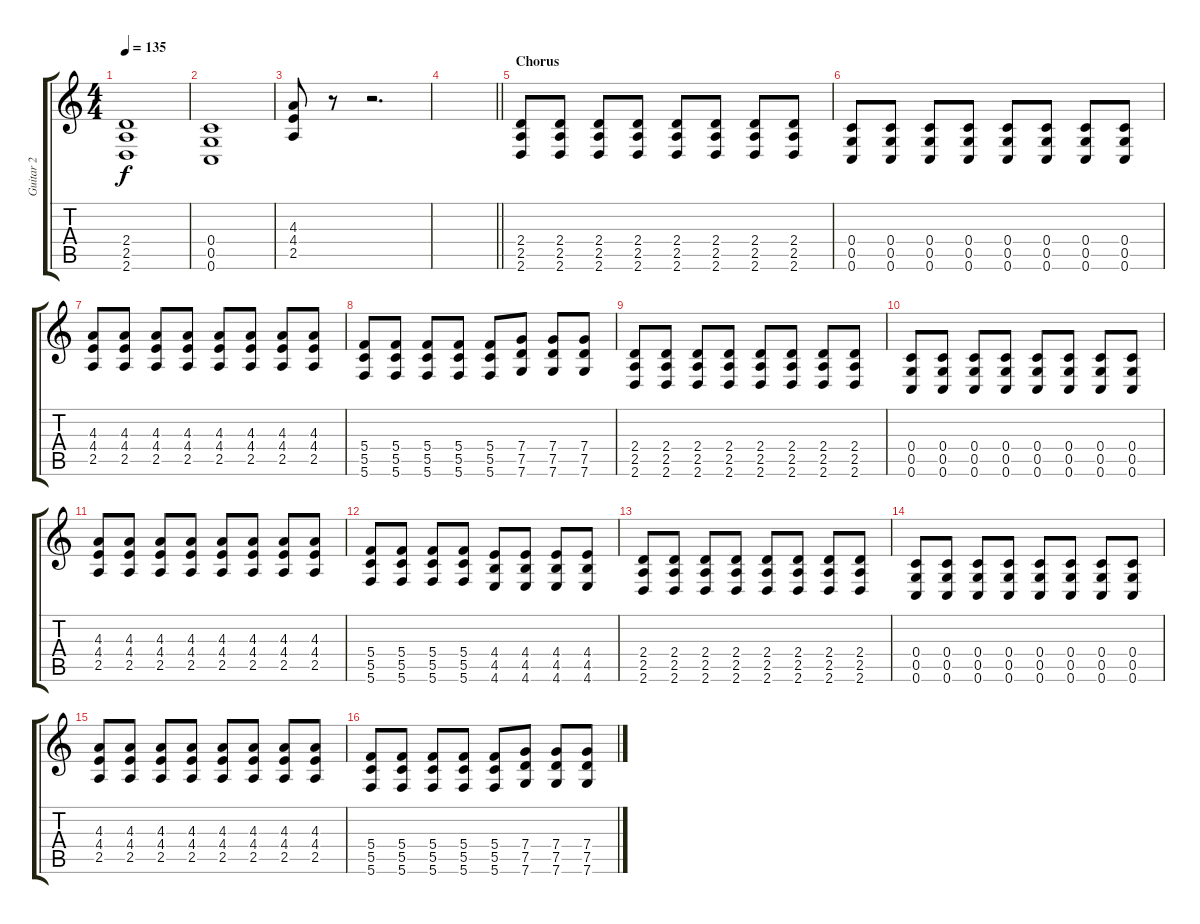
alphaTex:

\track ("Guitar 2" "Guitar 2") {instrument distortionguitar}
\staff {score tabs}
\tuning (D4 A3 F3 C3 G2 C2) {hide}
\ts (4 4)
\tempo 135
\clef g2
\ks c
(2.4 2.5 2.6).1{dy f} |
(0.4 0.5 0.6).1 |
(4.3 4.4 2.5).8 r.8 r.2{d} |
\barLineRight lightlight
|
\section ("" "Chorus")
(2.4 2.5 2.6).8 (2.4 2.5 2.6).8 (2.4 2.5 2.6).8 (2.4 2.5 2.6).8 (2.4 2.5 2.6).8 (2.4 2.5 2.6).8 (2.4 2.5 2.6).8 (2.4 2.5 2.6).8 |
(0.4 0.5 0.6).8 (0.4 0.5 0.6).8 (0.4 0.5 0.6).8 (0.4 0.5 0.6).8 (0.4 0.5 0.6).8 (0.4 0.5 0.6).8 (0.4 0.5 0.6).8 (0.4 0.5 0.6).8 |
(4.3 4.4 2.5).8 (4.3 4.4 2.5).8 (4.3 4.4 2.5).8 (4.3 4.4 2.5).8 (4.3 4.4 2.5).8 (4.3 4.4 2.5).8 (4.3 4.4 2.5).8 (4.3 4.4 2.5).8 |
(5.4 5.5 5.6).8 (5.4 5.5 5.6).8 (5.4 5.5 5.6).8 (5.4 5.5 5.6).8 (5.4 5.5 5.6).8 (7.4 7.5 7.6).8 (7.4 7.5 7.6).8 (7.4 7.5 7.6).8 |
(2.4 2.5 2.6).8 (2.4 2.5 2.6).8 (2.4 2.5 2.6).8 (2.4 2.5 2.6).8 (2.4 2.5 2.6).8 (2.4 2.5 2.6).8 (2.4 2.5 2.6).8 (2.4 2.5 2.6).8 |
(0.4 0.5 0.6).8 (0.4 0.5 0.6).8 (0.4 0.5 0.6).8 (0.4 0.5 0.6).8 (0.4 0.5 0.6).8 (0.4 0.5 0.6).8 (0.4 0.5 0.6).8 (0.4 0.5 0.6).8 |
(4.3 4.4 2.5).8 (4.3 4.4 2.5).8 (4.3 4.4 2.5).8 (4.3 4.4 2.5).8 (4.3 4.4 2.5).8 (4.3 4.4 2.5).8 (4.3 4.4 2.5).8 (4.3 4.4 2.5).8 |
(5.4 5.5 5.6).8 (5.4 5.5 5.6).8 (5.4 5.5 5.6).8 (5.4 5.5 5.6).8 (4.4 4.5 4.6).8 (4.4 4.5 4.6).8 (4.4 4.5 4.6).8 (4.4 4.5 4.6).8 |
(2.4 2.5 2.6).8 (2.4 2.5 2.6).8 (2.4 2.5 2.6).8 (2.4 2.5 2.6).8 (2.4 2.5 2.6).8 (2.4 2.5 2.6).8 (2.4 2.5 2.6).8 (2.4 2.5 2.6).8 |
(0.4 0.5 0.6).8 (0.4 0.5 0.6).8 (0.4 0.5 0.6).8 (0.4 0.5 0.6).8 (0.4 0.5 0.6).8 (0.4 0.5 0.6).8 (0.4 0.5 0.6).8 (0.4 0.5 0.6).8 |
(4.3 4.4 2.5).8 (4.3 4.4 2.5).8 (4.3 4.4 2.5).8 (4.3 4.4 2.5).8 (4.3 4.4 2.5).8 (4.3 4.4 2.5).8 (4.3 4.4 2.5).8 (4.3 4.4 2.5).8 |
(5.4 5.5 5.6).8 (5.4 5.5 5.6).8 (5.4 5.5 5.6).8 (5.4 5.5 5.6).8 (5.4 5.5 5.6).8 (7.4 7.5 7.6).8 (7.4 7.5 7.6).8 (7.4 7.5 7.6).8
